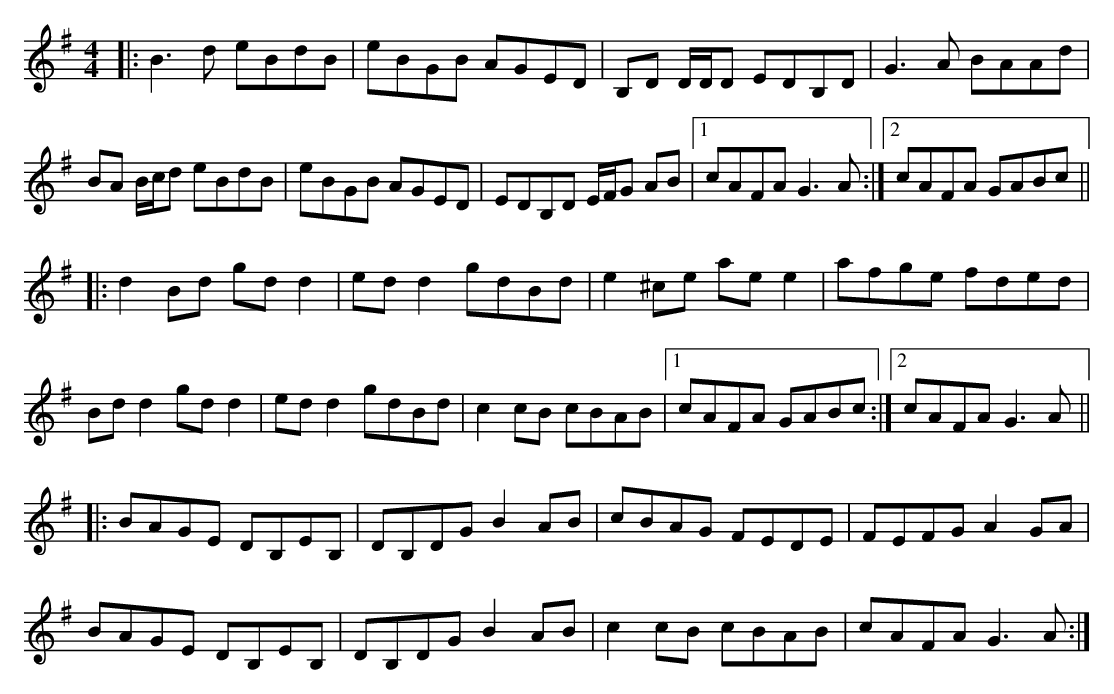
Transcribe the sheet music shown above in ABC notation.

X:1
M:4/4
K:G
|:B3d eBdB|eBGB AGED|B,D D/D/D EDB,D|G3A BAAd|
BA B/c/d eBdB|eBGB AGED|EDB,D E/F/G AB|1 cAFA G3A:|2 cAFA GABc||
|:d2Bd gdd2|edd2 gdBd|e2^ce aee2|afge fded|
Bdd2 gdd2|edd2 gdBd|c2cB cBAB|1 cAFA GABc:|2 cAFA G3A||
|:BAGE DB,EB,|DB,DG B2AB|cBAG FEDE|FEFG A2GA|
BAGE DB,EB,|DB,DG B2AB|c2cB cBAB|cAFA G3A:|
